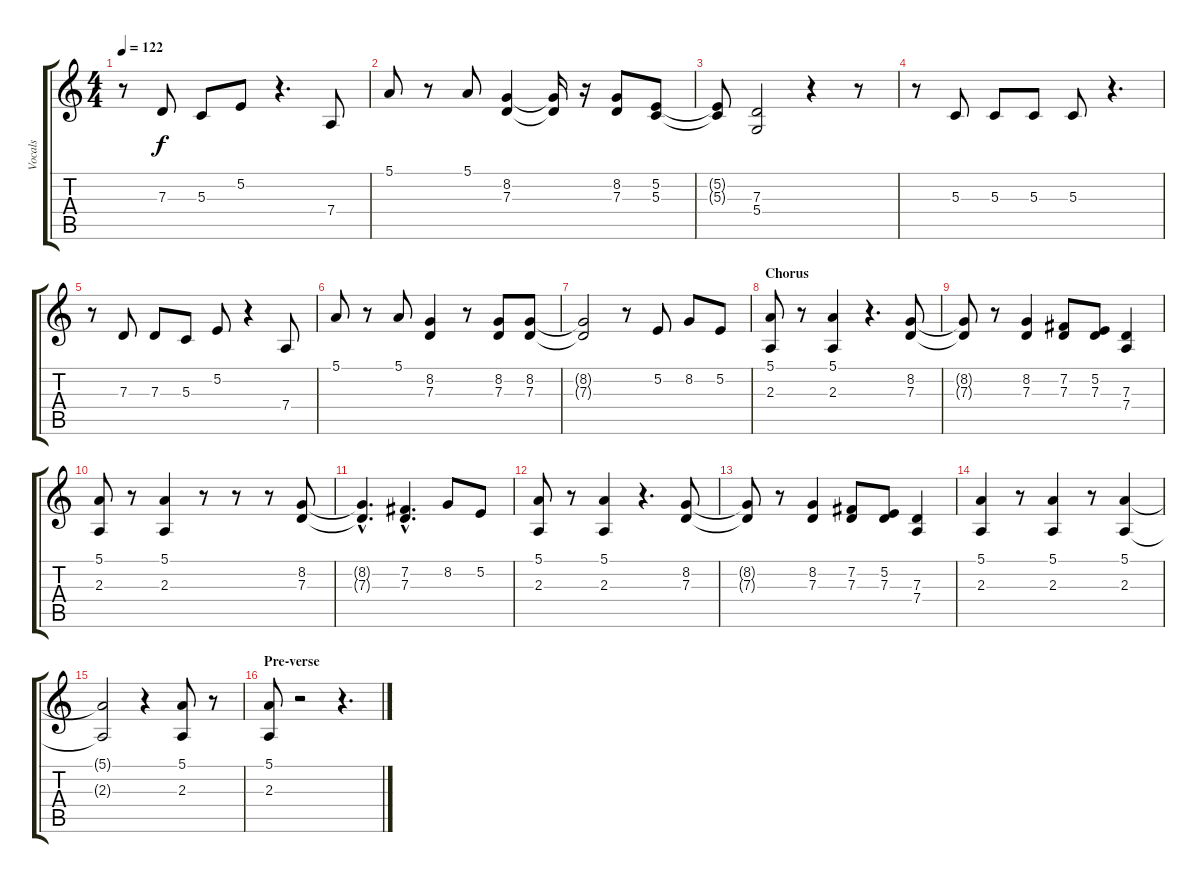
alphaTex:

\track ("Vocals" "Vocals") {instrument lead6voice}
\staff {score tabs}
\tuning (E4 B3 G3 D3 A2 E2) {hide}
\ts (4 4)
\tempo 122
\clef g2
\ks aminor
r.8{dy f} 7.3.8 5.3.8 5.2.8 r.4{d} 7.4.8 |
5.1.8 r.8 5.1.8 (8.2 7.3).4 (8.2{t} 7.3{t}).16 r.16 (8.2 7.3).8 (5.2 5.3).8 |
(5.2{t} 5.3{t}).8 (7.3 5.4).2 r.4 r.8 |
r.8 5.3.8 5.3.8 5.3.8 5.3.8 r.4{d} |
r.8 7.3.8 7.3.8 5.3.8 5.2.8 r.4 7.4.8 |
5.1.8 r.8 5.1.8 (8.2 7.3).4 r.8 (8.2 7.3).8 (8.2 7.3).8 |
(8.2{t} 7.3{t}).2 r.8 5.2.8 8.2.8 5.2.8 |
\section ("" "Chorus")
(5.1 2.3).8 r.8 (5.1 2.3).4 r.4{d} (8.2 7.3).8 |
(8.2{t} 7.3{t}).8 r.8 (8.2 7.3).4 (7.2 7.3).8 (5.2 7.3).8 (7.3 7.4).4 |
(5.1 2.3).8 r.8 (5.1 2.3).4 r.8 r.8 r.8 (8.2 7.3).8 |
(8.2{hac t} 7.3{hac t}).4{d} (7.2{hac} 7.3{hac}).4{d} 8.2.8 5.2.8 |
(5.1 2.3).8 r.8 (5.1 2.3).4 r.4{d} (8.2 7.3).8 |
(8.2{t} 7.3{t}).8 r.8 (8.2 7.3).4 (7.2 7.3).8 (5.2 7.3).8 (7.3 7.4).4 |
(5.1 2.3).4 r.8 (5.1 2.3).4 r.8 (5.1 2.3).4 |
(5.1{t} 2.3{t}).2 r.4 (5.1 2.3).8 r.8 |
\section ("" "Pre-verse")
(5.1 2.3).8 r.2 r.4{d}
